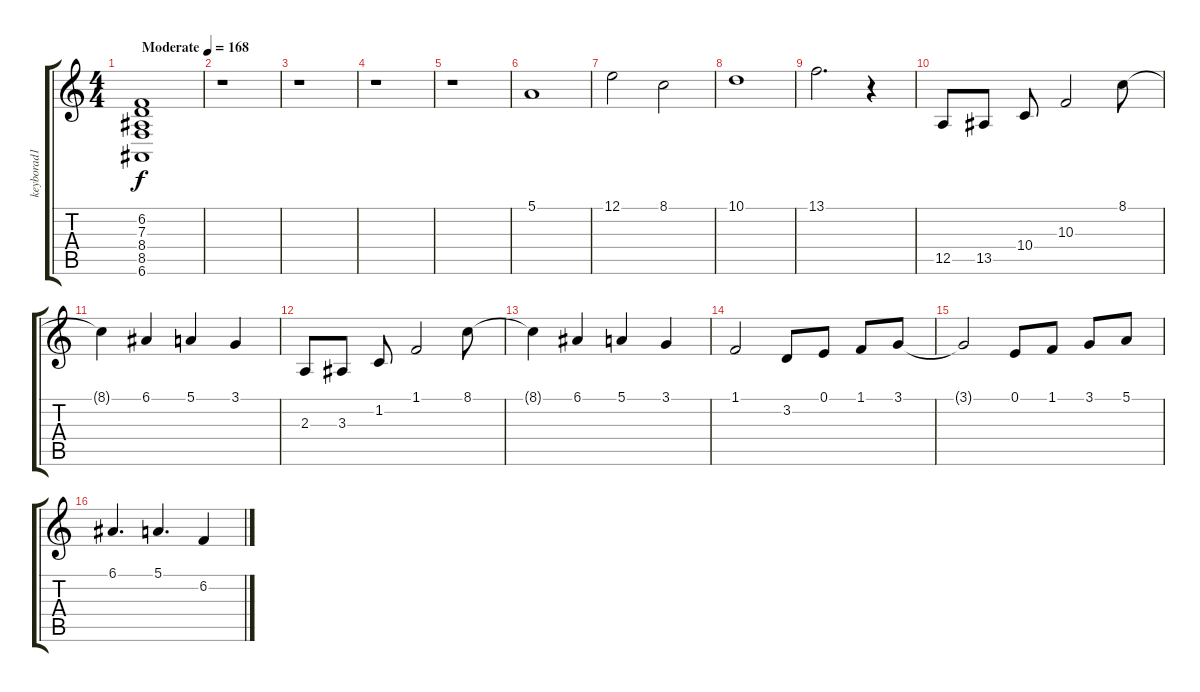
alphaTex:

\track ("keyborad1" "keyborad1") {instrument stringensemble1}
\staff {score tabs}
\tuning (E4 B3 G3 D3 A2 E2) {hide}
\ts (4 4)
\tempo (168 "Moderate")
\clef g2
\ks c
(6.2 7.3 8.4 8.5 6.6).1{dy f instrument stringensemble1} |
r.1 |
r.1 |
r.1 |
r.1 |
5.1.1 |
12.1.2 8.1.2 |
10.1.1 |
13.1.2{d} r.4 |
12.5.8 13.5.8 10.4.8 10.3.2 8.1.8 |
8.1{t}.4 6.1.4 5.1.4 3.1.4 |
2.3.8 3.3.8 1.2.8 1.1.2 8.1.8 |
8.1{t}.4 6.1.4 5.1.4 3.1.4 |
1.1.2 3.2.8 0.1.8 1.1.8 3.1.8 |
3.1{t}.2 0.1.8 1.1.8 3.1.8 5.1.8 |
6.1.4{d} 5.1.4{d} 6.2.4
